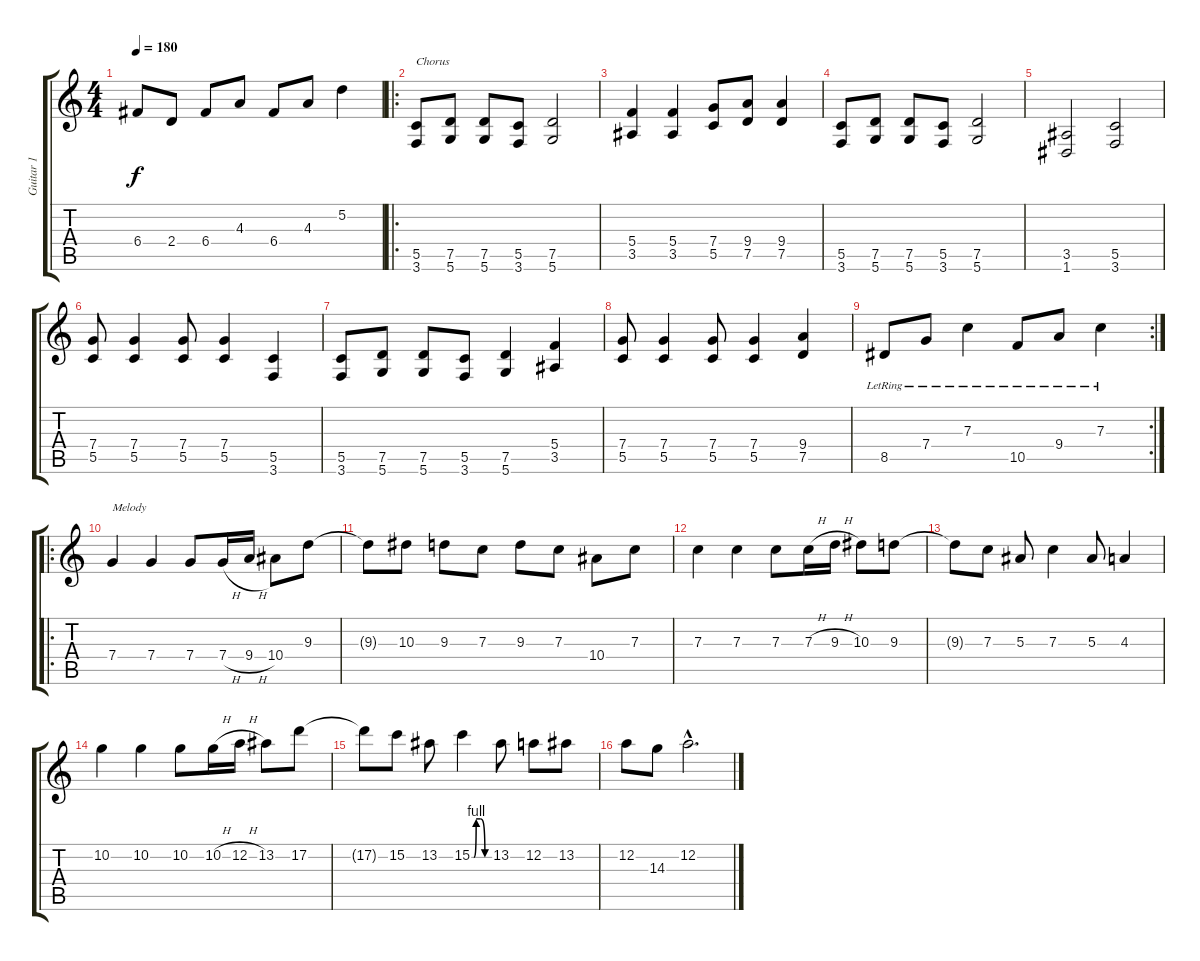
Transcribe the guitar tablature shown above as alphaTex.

\track ("Guitar 1" "Guitar 1") {instrument acousticguitarnylon}
\staff {score tabs}
\tuning (D4 A3 F3 C3 G2 D2) {hide}
\ts (4 4)
\tempo 180
\clef g2
\ks c
6.4.8{dy f} 2.4.8 6.4.8 4.3.8 6.4.8 4.3.8 5.2.4 |
\ro
(5.5 3.6).8{txt "Chorus"} (7.5 5.6).8 (7.5 5.6).8 (5.5 3.6).8 (7.5 5.6).2 |
(5.4 3.5).4 (5.4 3.5).4 (7.4 5.5).8 (9.4 7.5).8 (9.4 7.5).4 |
(5.5 3.6).8 (7.5 5.6).8 (7.5 5.6).8 (5.5 3.6).8 (7.5 5.6).2 |
(3.5 1.6).2 (5.5 3.6).2 |
(7.4 5.5).8 (7.4 5.5).4 (7.4 5.5).8 (7.4 5.5).4 (5.5 3.6).4 |
(5.5 3.6).8 (7.5 5.6).8 (7.5 5.6).8 (5.5 3.6).8 (7.5 5.6).4 (5.4 3.5).4 |
(7.4 5.5).8 (7.4 5.5).4 (7.4 5.5).8 (7.4 5.5).4 (9.4 7.5).4 |
\rc 2
8.5{lr}.8 7.4{lr}.8 7.3{lr}.4 10.5{lr}.8 9.4{lr}.8 7.3{lr}.4 |
\ro
7.4.4{txt "Melody"} 7.4.4 7.4.8 7.4{h}.16 9.4{h}.16 10.4.8 9.3.8 |
9.3{t}.8 10.3.8 9.3.8 7.3.8 9.3.8 7.3.8 10.4.8 7.3.8 |
7.3.4 7.3.4 7.3.8 7.3{h}.16 9.3{h}.16 10.3.8 9.3.8 |
9.3{t}.8 7.3.8 5.3.8 7.3.4 5.3.8 4.3.4 |
10.2.4 10.2.4 10.2.8 10.2{h}.16 12.2{h}.16 13.2.8 17.2.8 |
17.2{t}.8 15.2.8 13.2.8 15.2{be (custom 0 0 7 0 15 4 30 4 45 0 60 0)}.4 13.2.8 12.2.8 13.2.8 |
12.2.8 14.3.8 12.2{hac}.2{d}
